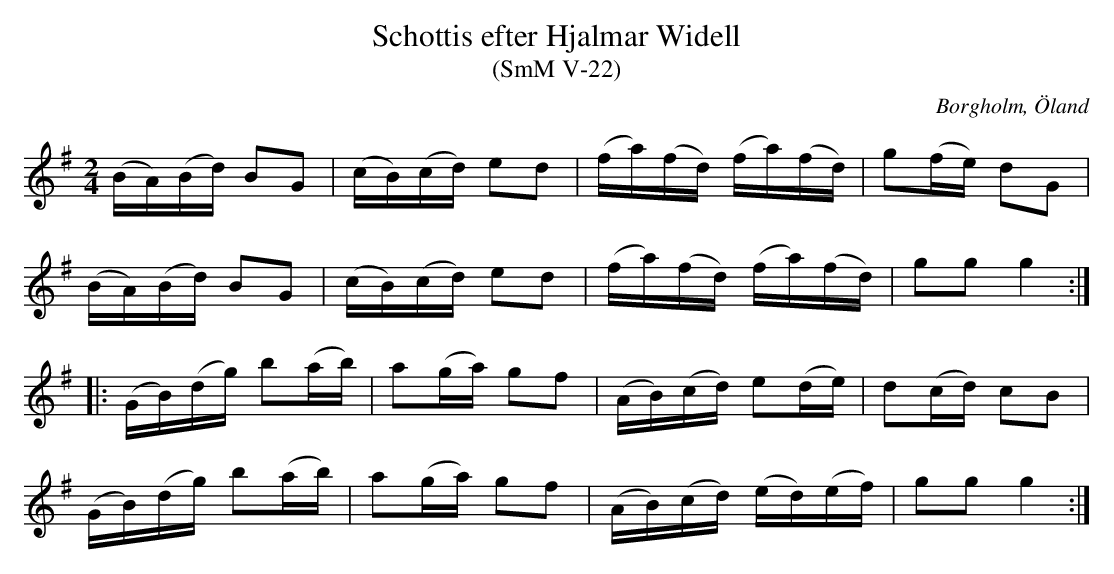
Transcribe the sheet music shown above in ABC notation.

X:1
T:Schottis efter Hjalmar Widell
T:(SmM V-22)
O:Borgholm, Öland
M:2/4
L:1/16
K:G
(BA)(Bd) B2G2|(cB)(cd) e2d2|(fa)(fd) (fa)(fd)|g2(fe) d2G2|
(BA)(Bd) B2G2|(cB)(cd) e2d2|(fa)(fd) (fa)(fd)|g2g2 g4:|
|:(GB)(dg) b2(ab)|a2(ga) g2f2|(AB)(cd) e2(de)|d2(cd) c2B2|
(GB)(dg) b2(ab)|a2(ga) g2f2|(AB)(cd) (ed)(ef)|g2g2 g4:|
